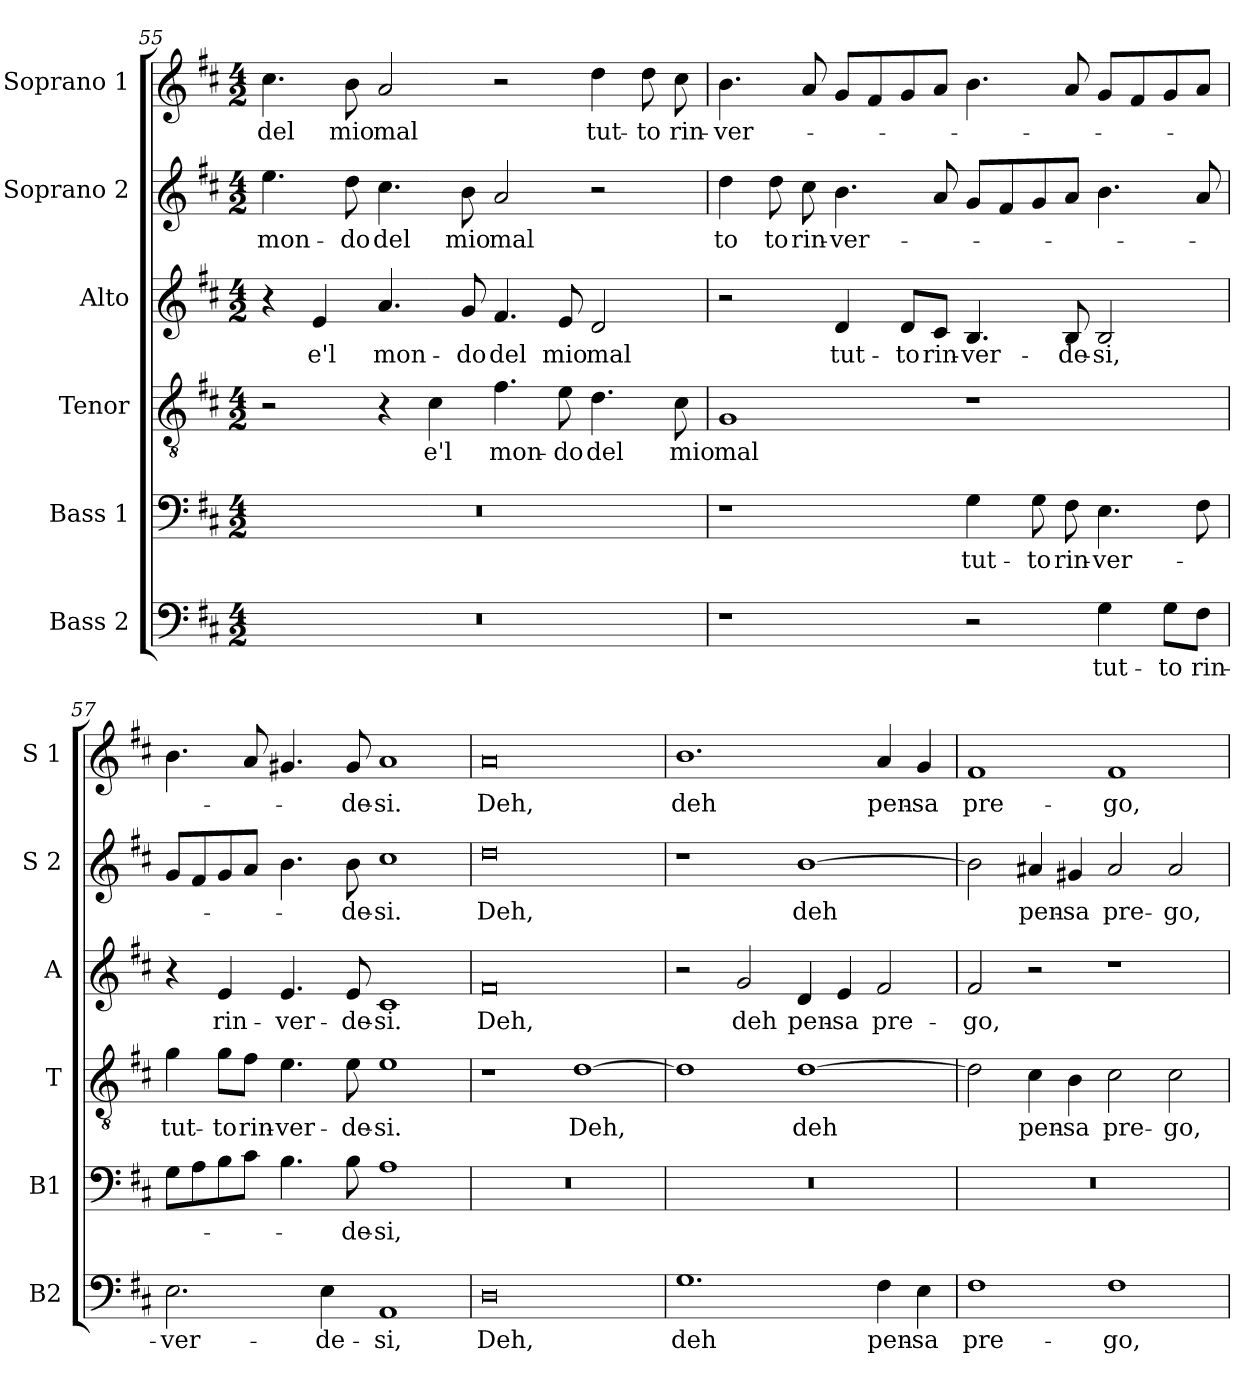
**kern	**text	**kern	**text	**kern	**text	**kern	**text	**kern	**text	**kern	**text
*part6	*part6	*part5	*part5	*part4	*part4	*part3	*part3	*part2	*part2	*part1	*part1
*staff6	*staff6	*staff5	*staff5	*staff4	*staff4	*staff3	*staff3	*staff2	*staff2	*staff1	*staff1
*I"Bass 2	*	*I"Bass 1	*	*I"Tenor	*	*I"Alto	*	*I"Soprano 2	*	*I"Soprano 1	*
*I'B2	*	*I'B1	*	*I'T	*	*I'A	*	*I'S 2	*	*I'S 1	*
*clefF4	*	*clefF4	*	*clefGv2	*	*clefG2	*	*clefG2	*	*clefG2	*
*k[f#c#]	*	*k[f#c#]	*	*k[f#c#]	*	*k[f#c#]	*	*k[f#c#]	*	*k[f#c#]	*
*D:	*	*D:	*	*D:	*	*D:	*	*D:	*	*D:	*
*M4/2	*	*M4/2	*	*M4/2	*	*M4/2	*	*M4/2	*	*M4/2	*
=55	=55	=55	=55	=55	=55	=55	=55	=55	=55	=55	=55
!	!	!	!	!	!	!	!	!	!LO:LY:b	!	!LO:LY:b
0r	.	0r	.	2r	.	4r	.	4.ee\	mon-	4.cc#\	del
!	!	!	!	!	!	!	!LO:LY:b	!	!	!	!
.	.	.	.	.	.	4e/	e'l	.	.	.	.
!	!	!	!	!	!	!	!	!	!LO:LY:b	!	!LO:LY:b
.	.	.	.	.	.	.	.	8dd\	-do	8b\	mio
!	!	!	!	!	!	!	!LO:LY:b	!	!LO:LY:b	!	!LO:LY:b
.	.	.	.	4r	.	4.a/	mon-	4.cc#\	del	2a/	mal
!	!	!	!	!	!LO:LY:b	!	!	!	!	!	!
.	.	.	.	4c#\	e'l	.	.	.	.	.	.
!	!	!	!	!	!	!	!LO:LY:b	!	!LO:LY:b	!	!
.	.	.	.	.	.	8g/	-do	8b\	mio	.	.
!	!	!	!	!	!LO:LY:b	!	!LO:LY:b	!	!LO:LY:b	!	!
.	.	.	.	4.f#\	mon-	4.f#/	del	2a/	mal	2r	.
!	!	!	!	!	!LO:LY:b	!	!LO:LY:b	!	!	!	!
.	.	.	.	8e\	-do	8e/	mio	.	.	.	.
!	!	!	!	!	!LO:LY:b	!	!LO:LY:b	!	!	!	!LO:LY:b
.	.	.	.	4.d\	del	2d/	mal	2r	.	4dd\	tut-
!	!	!	!	!	!	!	!	!	!	!	!LO:LY:b
.	.	.	.	.	.	.	.	.	.	8dd\	-to
!	!	!	!	!	!LO:LY:b	!	!	!	!	!	!LO:LY:b
.	.	.	.	8c#\	mio	.	.	.	.	8cc#\	rin-
!!LO:LB:g=z
=56	=56	=56	=56	=56	=56	=56	=56	=56	=56	=56	=56
!	!	!	!	!	!LO:LY:b	!	!	!	!LO:LY:b	!	!LO:LY:b
1r	.	1r	.	1G	mal	2r	.	4dd\	-to	4.b\	-ver-
!	!	!	!	!	!	!	!	!	!LO:LY:b	!	!
.	.	.	.	.	.	.	.	8dd\	to	.	.
!	!	!	!	!	!	!	!	!	!LO:LY:b	!	!
.	.	.	.	.	.	.	.	8cc#\	rin-	8a/	.
!	!	!	!	!	!	!	!LO:LY:b	!	!LO:LY:b	!	!
.	.	.	.	.	.	4d/	tut-	4.b\	-ver-	8g/L	.
.	.	.	.	.	.	.	.	.	.	8f#/	.
!	!	!	!	!	!	!	!LO:LY:b	!	!	!	!
.	.	.	.	.	.	8d/L	-to	.	.	8g/	.
!	!	!	!	!	!	!	!LO:LY:b	!	!	!	!
.	.	.	.	.	.	8c#/J	rin-	8a/	.	8a/J	.
!	!	!	!LO:LY:b	!	!	!	!LO:LY:b	!	!	!	!
2r	.	4G\	tut-	1r	.	4.B/	-ver-	8g/L	.	4.b\	.
.	.	.	.	.	.	.	.	8f#/	.	.	.
!	!	!	!LO:LY:b	!	!	!	!	!	!	!	!
.	.	8G\	-to	.	.	.	.	8g/	.	.	.
!	!	!	!LO:LY:b	!	!	!	!LO:LY:b	!	!	!	!
.	.	8F#\	rin-	.	.	8B/	-de-	8a/J	.	8a/	.
!	!LO:LY:b	!	!LO:LY:b	!	!	!	!LO:LY:b	!	!	!	!
4G\	tut-	4.E\	-ver-	.	.	2B/	-si,	4.b\	.	8g/L	.
.	.	.	.	.	.	.	.	.	.	8f#/	.
!	!LO:LY:b	!	!	!	!	!	!	!	!	!	!
8G\L	-to	.	.	.	.	.	.	.	.	8g/	.
!	!LO:LY:b	!	!	!	!	!	!	!	!	!	!
8F#\J	rin-	8F#\	.	.	.	.	.	8a/	.	8a/J	.
=57	=57	=57	=57	=57	=57	=57	=57	=57	=57	=57	=57
!	!LO:LY:b	!	!	!	!LO:LY:b	!	!	!	!	!	!
2.E\	-ver-	8G\L	.	4g\	tut-	4r	.	8g/L	.	4.b\	.
.	.	8A\	.	.	.	.	.	8f#/	.	.	.
!	!	!	!	!	!LO:LY:b	!	!LO:LY:b	!	!	!	!
.	.	8B\	.	8g\L	-to	4e/	rin-	8g/	.	.	.
!	!	!	!	!	!LO:LY:b	!	!	!	!	!	!
.	.	8c#\J	.	8f#\J	rin-	.	.	8a/J	.	8a/	.
!	!	!	!	!	!LO:LY:b	!	!LO:LY:b	!	!	!	!
.	.	4.B\	.	4.e\	-ver-	4.e/	-ver-	4.b\	.	4.g#X/	.
!	!LO:LY:b	!	!	!	!	!	!	!	!	!	!
4E\	-de-	.	.	.	.	.	.	.	.	.	.
!	!	!	!LO:LY:b	!	!LO:LY:b	!	!LO:LY:b	!	!LO:LY:b	!	!LO:LY:b
.	.	8B\	-de-	8e\	-de-	8e/	-de-	8b\	-de-	8g#/	-de-
!	!LO:LY:b	!	!LO:LY:b	!	!LO:LY:b	!	!LO:LY:b	!	!LO:LY:b	!	!LO:LY:b
1AA	-si,	1A	-si,	1e	-si.	1c#	-si.	1cc#	-si.	1a	-si.
=58	=58	=58	=58	=58	=58	=58	=58	=58	=58	=58	=58
!	!LO:LY:b	!	!	!	!	!	!LO:LY:b	!	!LO:LY:b	!	!LO:LY:b
0D	Deh,	0r	.	1r	.	0f#	Deh,	0dd	Deh,	0a	Deh,
!	!	!	!	!	!LO:LY:b	!	!	!	!	!	!
.	.	.	.	[1d	Deh,	.	.	.	.	.	.
!!LO:PB:g=z
=59	=59	=59	=59	=59	=59	=59	=59	=59	=59	=59	=59
!	!LO:LY:b	!	!	!	!	!	!	!	!	!	!LO:LY:b
1.G	deh	0r	.	1d]	.	2r	.	1r	.	1.b	deh
!	!	!	!	!	!	!	!LO:LY:b	!	!	!	!
.	.	.	.	.	.	2g/	deh	.	.	.	.
!	!	!	!	!	!LO:LY:b	!	!LO:LY:b	!	!LO:LY:b	!	!
.	.	.	.	[1d	deh	4d/	pen-	[1b	deh	.	.
!	!	!	!	!	!	!	!LO:LY:b	!	!	!	!
.	.	.	.	.	.	4e/	-sa	.	.	.	.
!	!LO:LY:b	!	!	!	!	!	!LO:LY:b	!	!	!	!LO:LY:b
4F#\	pen-	.	.	.	.	2f#/	pre-	.	.	4a/	pen-
!	!LO:LY:b	!	!	!	!	!	!	!	!	!	!LO:LY:b
4E\	-sa	.	.	.	.	.	.	.	.	4g/	-sa
=60	=60	=60	=60	=60	=60	=60	=60	=60	=60	=60	=60
!	!LO:LY:b	!	!	!	!	!	!LO:LY:b	!	!	!	!LO:LY:b
1F#	pre-	0r	.	2d\]	.	2f#/	-go,	2b\]	.	1f#	pre-
!	!	!	!	!	!LO:LY:b	!	!	!	!LO:LY:b	!	!
.	.	.	.	4c#\	pen-	2r	.	4a#X/	pen-	.	.
!	!	!	!	!	!LO:LY:b	!	!	!	!LO:LY:b	!	!
.	.	.	.	4B\	-sa	.	.	4g#X/	-sa	.	.
!	!LO:LY:b	!	!	!	!LO:LY:b	!	!	!	!LO:LY:b	!	!LO:LY:b
1F#	-go,	.	.	2c#\	pre-	1r	.	2a#/	pre-	1f#	-go,
!	!	!	!	!	!LO:LY:b	!	!	!	!LO:LY:b	!	!
.	.	.	.	2c#\	-go,	.	.	2a#/	-go,	.	.
=	=	=	=	=	=	=	=	=	=	=	=
*-	*-	*-	*-	*-	*-	*-	*-	*-	*-	*-	*-
